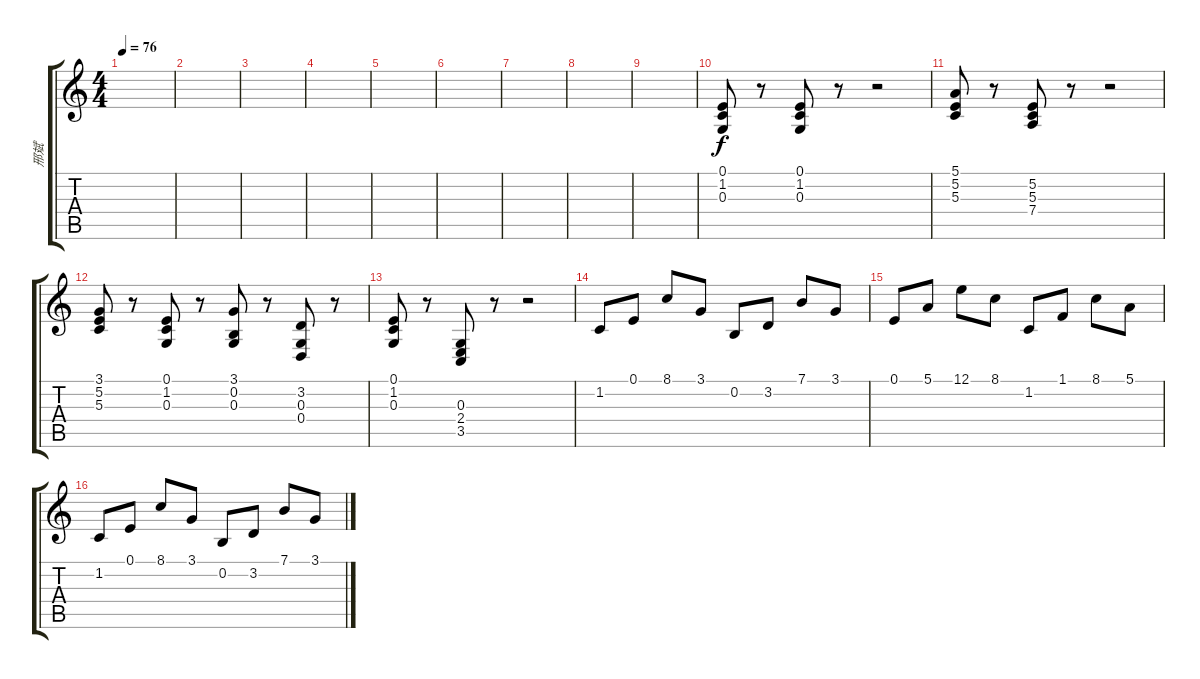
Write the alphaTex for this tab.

\track ("邢斌" "邢斌") {instrument acousticgrandpiano}
\staff {score tabs}
\tuning (E4 B3 G3 D3 A2 E2) {hide}
\ts (4 4)
\tempo 76
\clef g2
\ks c
|
|
|
|
|
|
|
|
|
(0.1 1.2 0.3).8 r.8 (0.1 1.2 0.3).8 r.8 r.2 |
(5.1 5.2 5.3).8 r.8 (5.2 5.3 7.4).8 r.8 r.2 |
(3.1 5.2 5.3).8 r.8 (0.1 1.2 0.3).8 r.8 (3.1 0.2 0.3).8 r.8 (3.2 0.3 0.4).8 r.8 |
(0.1 1.2 0.3).8 r.8 (0.3 2.4 3.5).8 r.8 r.2 |
1.2.8 0.1.8 8.1.8 3.1.8 0.2.8 3.2.8 7.1.8 3.1.8 |
0.1.8 5.1.8 12.1.8 8.1.8 1.2.8 1.1.8 8.1.8 5.1.8 |
1.2.8 0.1.8 8.1.8 3.1.8 0.2.8 3.2.8 7.1.8 3.1.8
